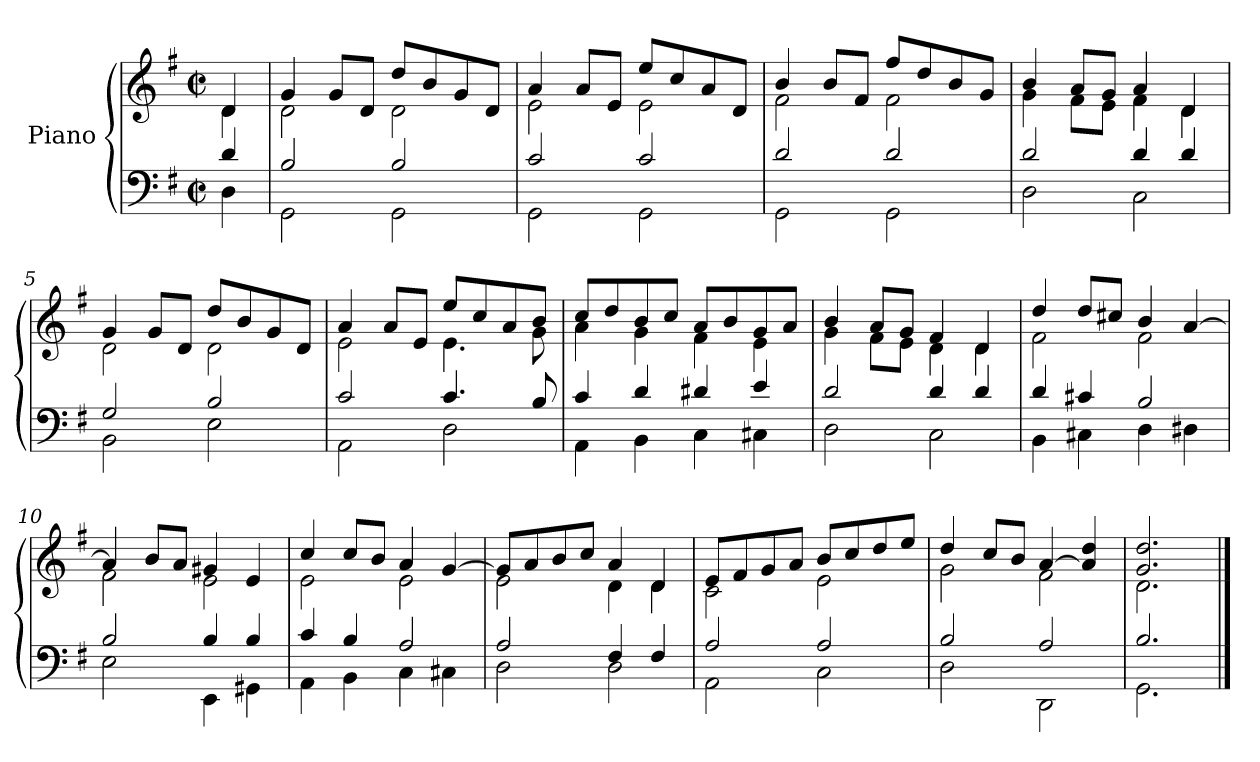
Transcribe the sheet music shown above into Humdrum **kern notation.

**kern	**kern
*part1	*part1
*staff2	*staff1
*I"Piano	*
*clefF4	*clefG2
*k[f#]	*k[f#]
*M2/2	*M2/2
*met(c|)	*met(c|)
=	=
*^	*^
4d/	4D\	4d/	4d\
=1	=1	=1	=1
2B/	2GG\	4g/	2d\
.	.	8g/L	.
.	.	8d/J	.
2B/	2GG\	8dd/L	2d\
.	.	8b/	.
.	.	8g/	.
.	.	8d/J	.
=2	=2	=2	=2
2c/	2GG\	4a/	2e\
.	.	8a/L	.
.	.	8e/J	.
2c/	2GG\	8ee/L	2e\
.	.	8cc/	.
.	.	8a/	.
.	.	8d/J	.
=3	=3	=3	=3
2d/	2GG\	4b/	2f#\
.	.	8b/L	.
.	.	8f#/J	.
2d/	2GG\	8ff#/L	2f#\
.	.	8dd/	.
.	.	8b/	.
.	.	8g/J	.
=4	=4	=4	=4
2d/	2D\	4b/	4g\
.	.	8a/L	8f#\L
.	.	8g/J	8e\J
4d/	2C\	4a/	4f#\
4d/	.	4d/	4d\
!!LO:LB:g=z	!!
=5	=5	=5	=5
2G/	2BB\	4g/	2d\
.	.	8g/L	.
.	.	8d/J	.
2B/	2E\	8dd/L	2d\
.	.	8b/	.
.	.	8g/	.
.	.	8d/J	.
=6	=6	=6	=6
2c/	2AA\	4a/	2e\
.	.	8a/L	.
.	.	8e/J	.
4.c/	2D\	8ee/L	4.e\
.	.	8cc/	.
.	.	8a/	.
8B/	.	8b/J	8g\
=7	=7	=7	=7
4c/	4AA\	8cc/L	4a\
.	.	8dd/	.
4d/	4BB\	8b/	4g\
.	.	8cc/J	.
4d#X/	4C\	8a/L	4f#\
.	.	8b/	.
4e/	4C#X\	8g/	4e\
.	.	8a/J	.
=8	=8	=8	=8
2d/	2D\	4b/	4g\
.	.	8a/L	8f#\L
.	.	8g/J	8e\J
4d/	2C\	4f#/	4d\
4d/	.	4d/	4d\
=9	=9	=9	=9
4d/	4BB\	4dd/	2f#\
4c#X/	4C#X\	8dd/L	.
.	.	8cc#X/J	.
2B/	4D\	4b/	2f#\
.	4D#X\	[4a/	.
!!LO:LB:g=z	!!
=10	=10	=10	=10
2B/	2E\	4a/]	2f#\
.	.	8b/L	.
.	.	8a/J	.
4B/	4EE\	4g#X/	2e\
4B/	4GG#X\	4e/	.
=11	=11	=11	=11
4c/	4AA\	4cc/	2e\
4B/	4BB\	8cc/L	.
.	.	8b/J	.
2A/	4C\	4a/	2e\
.	4C#X\	[4g/	.
=12	=12	=12	=12
2A/	2D\	8g/L]	2e\
.	.	8a/	.
.	.	8b/	.
.	.	8cc/J	.
4F#/	2D\	4a/	4d\
4F#/	.	4d/	4d\
=13	=13	=13	=13
2A/	2AA\	8e/L	2c\
.	.	8f#/	.
.	.	8g/	.
.	.	8a/J	.
2A/	2C\	8b/L	2e\
.	.	8cc/	.
.	.	8dd/	.
.	.	8ee/J	.
=14	=14	=14	=14
2B/	2D\	4dd/	2g\
.	.	8cc/L	.
.	.	8b/J	.
2A/	2DD\	[4a/	2f#\
.	.	4a/] 4dd/	.
=15	=15	=15	=15
2.B/	2.GG\	2.g/ 2.dd/	2.d\
*v	*v	*	*
*	*v	*v
==	==
*-	*-
